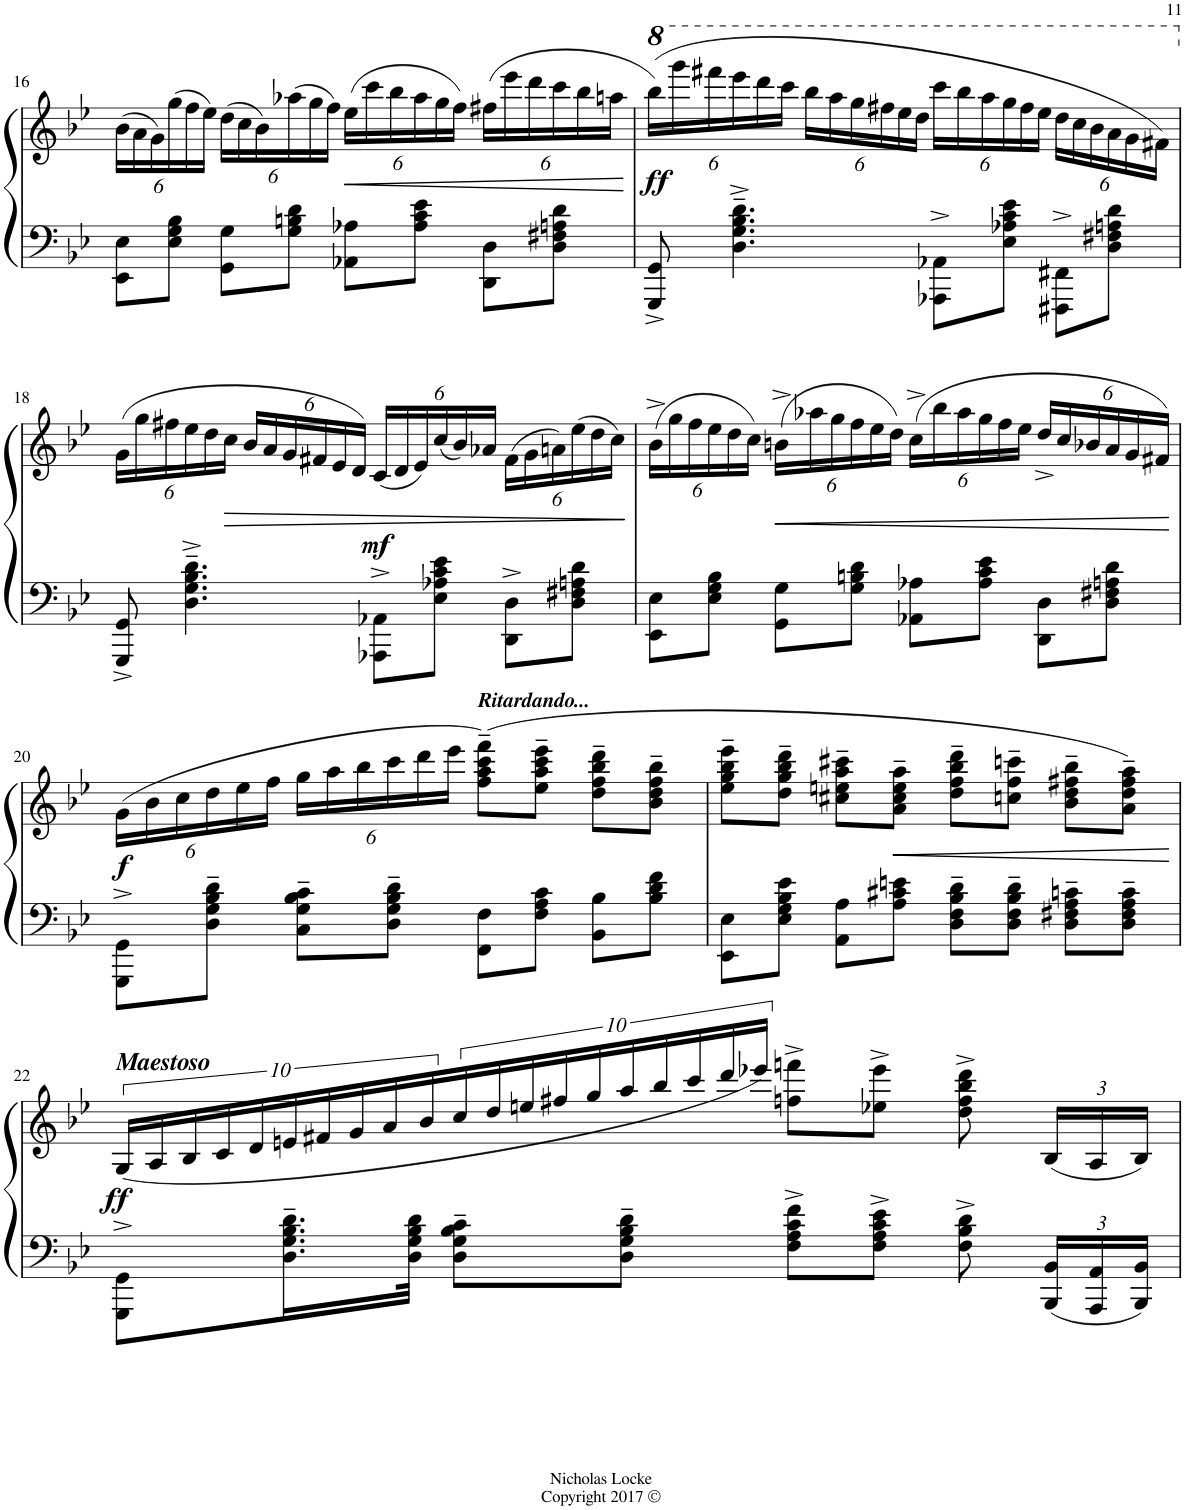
**kern	**kern	**dynam
*part1	*part1	*part1
*staff2	*staff1	*staff1/2
*I"Piano	*	*
*I'Pno.	*	*
!!LO:PB:g=z
*clefF4	*clefG2	*
*k[b-e-]	*k[b-e-]	*
*M4/4	*M4/4	*
*	*Xbrackettup	*
=16	=16	=16
8EE-\ 8E-\L	(24b-\LL	.
.	24a\	.
.	24g\)	.
8E-\ 8G\ 8B-\J	(24gg\	.
.	24ff\	.
.	24ee-\JJ)	.
8GG\ 8G\L	(24dd\LL	.
.	24cc\	.
.	24b-\)	.
8G\ 8Bn\ 8d\J	(24aa-X\	.
.	24gg\	.
.	24ff\JJ)	.
!	!	!LO:HP:b
8AA-X\ 8A-X\L	(24ee-\LL	<
.	24ccc\	.
.	24bb-\	.
8A-\ 8c\ 8e-\J	24aa-\	.
.	24gg\	.
.	24ff\JJ)	.
8DD\ 8D\L	(24ff#X\LL	.
.	24eee-\	.
.	24ddd\	.
8D\ 8F#X\ 8An\ 8d\J	24ccc\	.
.	24bb-\	.
.	24aan\JJ	.
.	.	[
=17	=17	=17
*	*8va	*
!	!	!LO:DY:b
8GGG/^ 8GG/^	(24bbb-\LL)	ff
.	24gggg\	.
.	24ffff#X\	.
4.D\~^ 4.G\~^ 4.B-\~^ 4.d\~^	24eeee-\	.
.	24dddd\	.
.	24cccc\JJ	.
.	24bbb-\LL	.
.	24aaa\	.
.	24ggg\	.
.	24fff#X\	.
.	24eee-\	.
.	24ddd\JJ	.
8AAA-X\^ 8AA-X\^L	24cccc\LL	.
.	24bbb-\	.
.	24aaa\	.
8E-\ 8A-X\ 8c\ 8e-\J	24ggg\	.
.	24fff#\	.
.	24eee-\JJ	.
8FFF#X\^ 8FF#X\^L	24ddd\LL	.
.	24ccc\	.
.	24bb-\	.
8D\ 8F#X\ 8An\ 8d\J	24aa\	.
.	24gg\	.
.	24ff#X\JJ)	.
!!LO:LB:g=z
=18	=18	=18
*	*X8va	*
8GGG/^ 8GG/^	(24g\LL	.
.	24gg\	.
.	24ff#X\	.
4.D\~^ 4.G\~^ 4.B-\~^ 4.d\~^	24ee-\	.
.	24dd\	.
!	!	!LO:HP:b
.	24cc\JJ	>
.	24b-/LL	.
.	24a/	.
.	24g/	.
.	24f#X/	.
.	24e-/	.
.	24d/JJ)	.
!	!	!LO:DY:a=2
8AAA-X\^ 8AA-X\^L	(24c/LL	mf
.	24d/	.
.	24e-/)	.
8E-\ 8A-X\ 8c\ 8e-\J	(24cc/	.
.	24b-/)	.
.	24a-X/JJ	.
8DD\^ 8D\^L	(24f#\LL	.
.	24g\	.
.	24an\)	.
8D\ 8F#X\ 8An\ 8d\J	(24ee-\	.
.	24dd\	.
.	24cc\JJ)	.
.	.	]
=19	=19	=19
8EE-\ 8E-\L	(24b-^\LL	.
.	24gg\	.
.	24ff\	.
8E-\ 8G\ 8B-\J	24ee-\	.
.	24dd\	.
.	24cc\JJ)	.
!	!	!LO:HP:b
8GG\ 8G\L	(24bn^\LL	<
.	24aa-X\	.
.	24gg\	.
8G\ 8Bn\ 8d\J	24ff\	.
.	24ee-\	.
.	24dd\JJ)	.
8AA-X\ 8A-X\L	(24cc^\LL	.
.	24bb-\	.
.	24aa-\	.
8A-\ 8c\ 8e-\J	24gg\	.
.	24ff\	.
.	24ee-\JJ	.
8DD\ 8D\L	24dd^/LL	.
.	24cc/	.
.	24b-X/	.
8D\ 8F#X\ 8An\ 8d\J	24a/	.
.	24g/	.
.	24f#X/JJ)	.
.	.	[
!!LO:LB:g=z
=20	=20	=20
!	!	!LO:DY:a=2
8GGG\^ 8GG\^L	(24g\LL	f
.	24b-\	.
.	24cc\	.
8D\~ 8G\~ 8B-\~ 8d\~J	24dd\	.
.	24ee-\	.
.	24ff\JJ	.
8C\~ 8G\~ 8B-\~ 8c\~L	24gg\LL	.
.	24aa\	.
.	24bb-\	.
8D\~ 8G\~ 8B-\~ 8d\~J	24ccc\	.
.	24ddd\	.
.	24eee-\JJ	.
!	!LO:TX:a:Bi:t=Ritardando...	!
8FF\ 8F\L	(8ff\~ 8aa\~ 8ccc\~ 8fff\~L)	.
8F\ 8A\ 8c\J	8ee-\~ 8aa\~ 8ccc\~ 8eee-\~J	.
8BB-\ 8B-\L	8dd\~ 8ff\~ 8bb-\~ 8ddd\~L	.
8B-\ 8d\ 8f\J	8b-\~ 8dd\~ 8ff\~ 8bb-\~J	.
=21	=21	=21
8EE-\ 8E-\L	8ee-\~ 8gg\~ 8bb-\~ 8eee-\~L	.
8E-\ 8G\ 8B-\ 8e-\J	8dd\~ 8gg\~ 8bb-\~ 8ddd\~J	.
8AA\ 8A\L	8cc#X\~ 8een\~ 8aa\~ 8ccc#X\~L	.
*	*MM75	*
!	!	!LO:HP:b
8A\ 8c#X\ 8en\J	8a\~ 8cc#\~ 8ee\~ 8aa\~J	<
8D\~ 8F\~ 8B-\~ 8d\~L	8dd\~ 8ff\~ 8bb-\~ 8ddd\~L	.
*	*MM70	*
8D\~ 8F\~ 8B-\~ 8d\~J	8ccn\~ 8ff\~ 8cccn\~J	.
*	*MM60	*
8D\~ 8F#X\~ 8A\~ 8cn\~L	8b-\~ 8dd\~ 8ff#X\~ 8bb-\~L	.
8D\~ 8F#\~ 8A\~ 8c\~J	8a\~ 8dd\~ 8ff#\~ 8aa\~J)	.
.	.	[
!!LO:LB:g=z
=22	=22	=22
*	*brackettup	*
*	*MM70	*
!	!LO:TX:a:Bi:t=Maestoso	!
!	!	!LO:DY:a=2
8GGG\^ 8GG\^L	(40G/LL	ff
.	40A/	.
.	40B-/	.
.	40c/	.
.	40d/	.
16.D\~ 16.G\~ 16.B-\~ 16.d\~L	40en/	.
.	40f#X/	.
.	40g/	.
.	40a/	.
32D\ 32G\ 32B-\ 32d\JJk	.	.
.	40b-/	.
8D\~ 8G\~ 8B-\~ 8c\~L	40cc/	.
.	40dd/	.
.	40een/	.
.	40ff#X/	.
.	40gg/	.
8D\~ 8G\~ 8B-\~ 8d\~J	40aa/	.
.	40bb-/	.
.	40ccc/	.
.	40ddd/	.
.	40eee-X/JJ)	.
8F\^ 8A\^ 8c\^ 8f\^L	8ffn\^ 8fffn\^L	.
8F\^ 8A\^ 8c\^ 8e-\^J	8ee-X\^ 8eee-\^J	.
8F\^ 8B-\^ 8d\^	8dd\^ 8ff\^ 8bb-\^ 8ddd\^	.
*Xbrackettup	*Xbrackettup	*
24BBB-/ 24BB-/LL	(24B-/LL	.
24AAA/ 24AA/	24A/	.
24BBB-/ 24BB-/JJ	24B-/JJ)	.
=	=	=
*-	*-	*-
